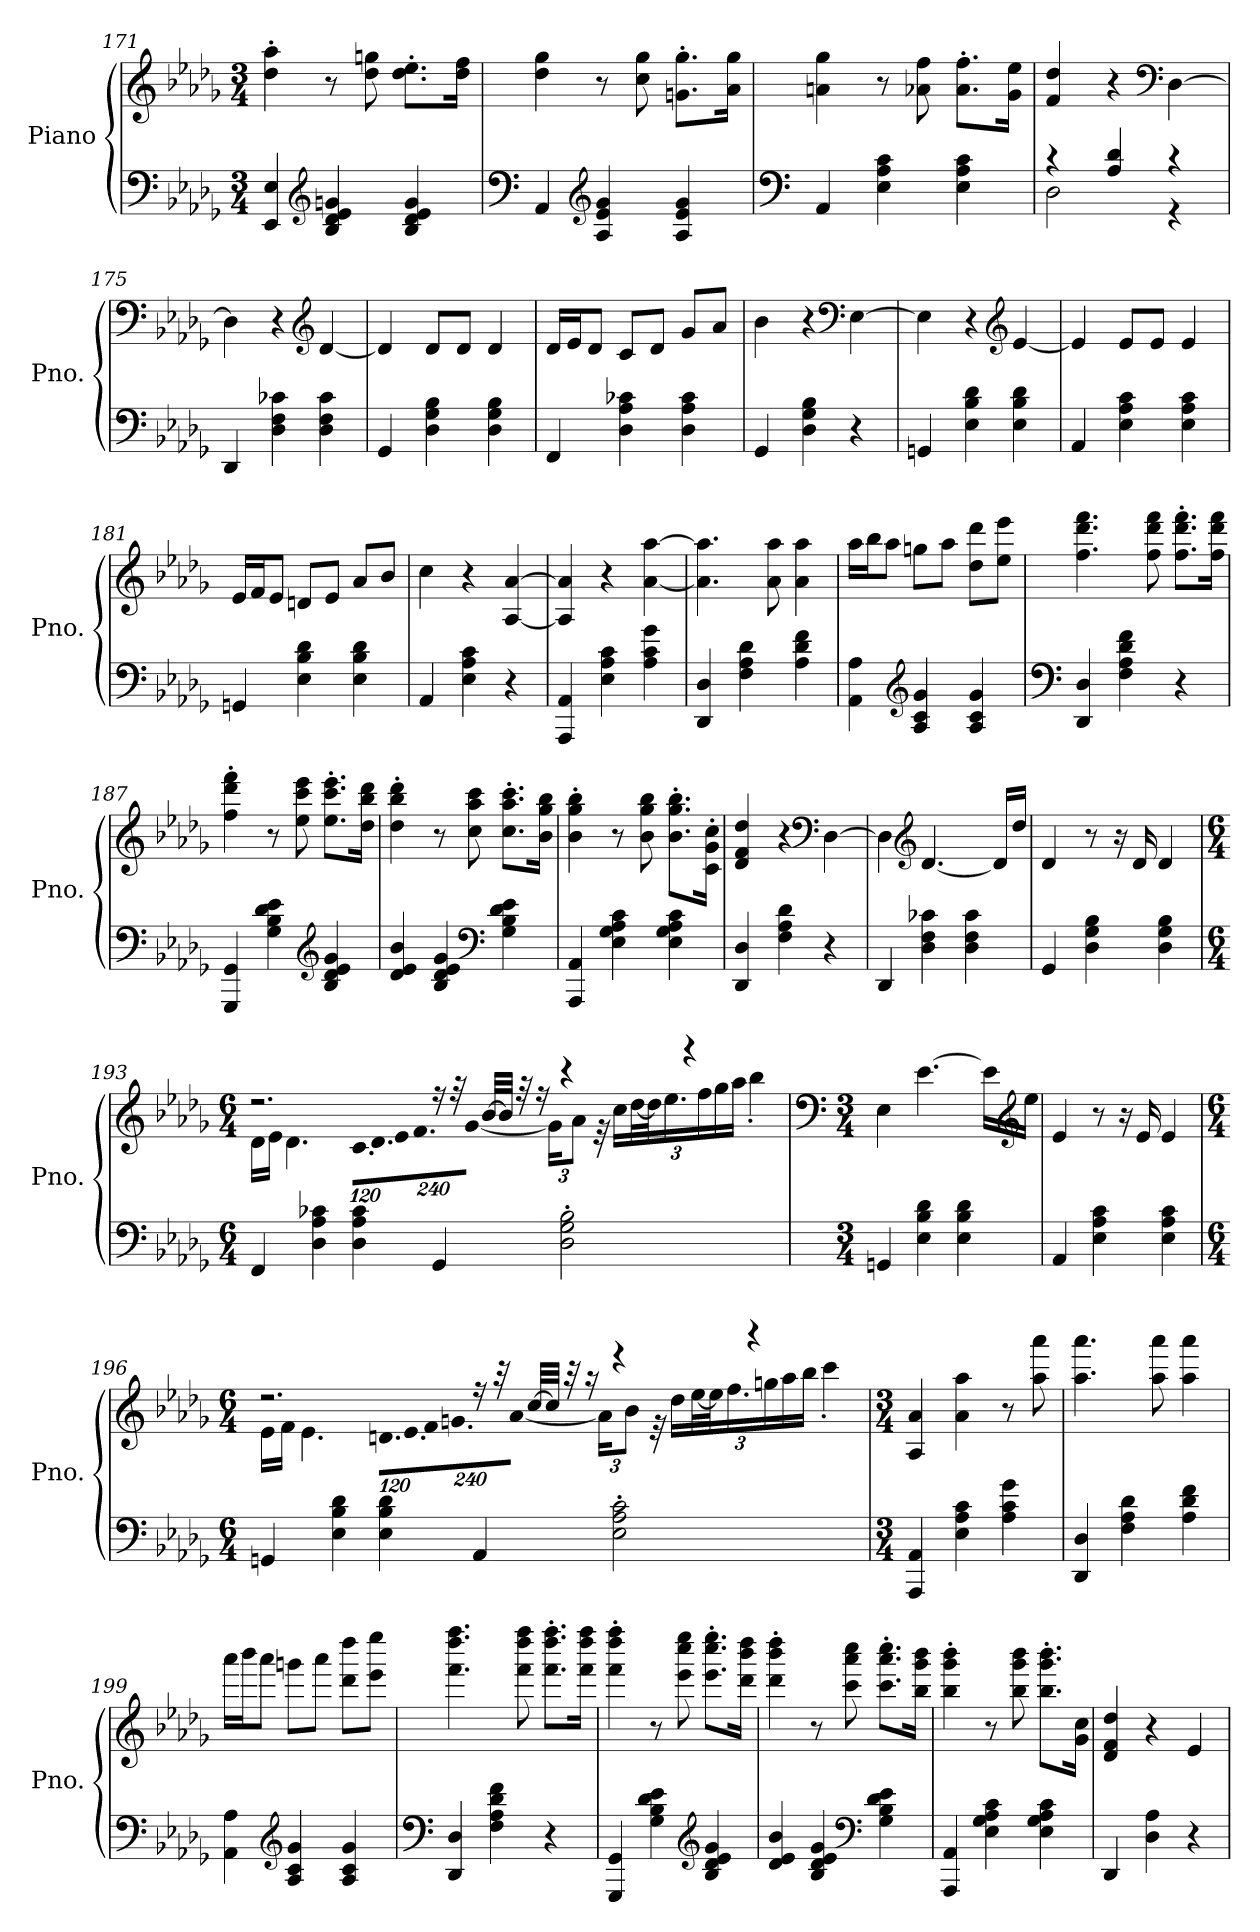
**kern	**kern
*part1	*part1
*staff2	*staff1
*I"Piano	*
*I'Pno.	*
*clefF4	*clefG2
*k[b-e-a-d-g-]	*k[b-e-a-d-g-]
*M3/4	*M3/4
=171	=171
4EE-/ 4E-/	4dd-\' 4aa-\'
*clefG2	*
4B-/ 4d-/ 4e-/ 4gn/	8r
.	8dd-\ 8ggn\
4B-/ 4d-/ 4e-/ 4g/	8.dd-\' 8.ee-\'L
.	16dd-\ 16ff\Jk
=172	=172
*clefF4	*
4AA-/	4dd-\ 4gg-\
*clefG2	*
4A-/ 4e-/ 4g-/	8r
.	8cc\ 8gg-\
4A-/ 4e-/ 4g-/	8.gn\' 8.gg-\'L
.	16a-\ 16gg-\Jk
=173	=173
*clefF4	*
4AA-/	4an\ 4gg-\
4E-\ 4A-\ 4c\	8r
.	8a-X\ 8ff\
4E-\ 4A-\ 4c\	8.a-\' 8.ff\'L
.	16g-\ 16ee-\Jk
!!LO:LB:g=z
=174	=174
*^	*
4r	2D-\	4f/ 4dd-/
4A-/ 4d-/	.	4r
*	*	*clefF4
4r	4r	[4D-\
*v	*v	*
=175	=175
4DD-/	4D-\]
4D-\ 4F\ 4c-X\	4r
*	*clefG2
4D-\ 4F\ 4c-\	[4d-/
=176	=176
4GG-/	4d-/]
4D-\ 4G-\ 4B-\	8d-/L
.	8d-/J
4D-\ 4G-\ 4B-\	4d-/
=177	=177
4FF/	16d-/LL
.	16e-/J
.	8d-/J
4D-\ 4A-\ 4c-X\	8c/L
.	8d-/J
4D-\ 4A-\ 4c-\	8g-/L
.	8a-/J
=178	=178
4GG-/	4b-\
4D-\ 4G-\ 4B-\	4r
*	*clefF4
4r	[4E-\
=179	=179
4GGn/	4E-\]
4E-\ 4B-\ 4d-\	4r
*	*clefG2
4E-\ 4B-\ 4d-\	[4e-/
=180	=180
4AA-/	4e-/]
4E-\ 4A-\ 4c\	8e-/L
.	8e-/J
4E-\ 4A-\ 4c\	4e-/
!!LO:LB:g=z
=181	=181
4GGn/	16e-/LL
.	16f/J
.	8e-/J
4E-\ 4B-\ 4d-\	8dn/L
.	8e-/J
4E-\ 4B-\ 4d-\	8a-/L
.	8b-/J
=182	=182
4AA-/	4cc\
4E-\ 4A-\ 4c\	4r
4r	[4A-/ [4a-/
=183	=183
4AAA-/ 4AA-/	4A-/] 4a-/]
4E-\ 4A-\ 4c\	4r
4A-\ 4c\ 4g-\	[4a-\ [4aa-\
=184	=184
4DD-/ 4D-/	4.a-\] 4.aa-\]
4F\ 4A-\ 4d-\	.
.	8a-\ 8aa-\
4A-\ 4d-\ 4f\	4a-\ 4aa-\
=185	=185
4AA-\ 4A-\	16aa-\LL
.	16bb-\J
.	8aa-\J
*clefG2	*
4A-/ 4c/ 4g-/	8ggn\L
.	8aa-\J
4A-/ 4c/ 4g-/	8dd-\ 8ddd-\L
.	8ee-\ 8eee-\J
=186	=186
*clefF4	*
4DD-/ 4D-/	4.ff\ 4.ddd-\ 4.fff\
4F\ 4A-\ 4d-\ 4f\	.
.	8ff\ 8ddd-\ 8fff\
4r	8.ff\' 8.ddd-\' 8.fff\'L
.	16ff\ 16ddd-\ 16fff\Jk
!!LO:LB:g=z
=187	=187
4GGG-/ 4GG-/	4ff\' 4ddd-\' 4fff\'
4G-\ 4B-\ 4d-\ 4e-\	8r
.	8ee-\ 8ccc\ 8eee-\
*clefG2	*
4B-/ 4d-/ 4e-/ 4g-/	8.ee-\' 8.ccc\' 8.eee-\'L
.	16dd-\ 16bb-\ 16ddd-\Jk
=188	=188
4d-/ 4e-/ 4b-/	4dd-\' 4bb-\' 4ddd-\'
4B-/ 4d-/ 4e-/ 4g-/	8r
.	8cc\ 8aa-\ 8ccc\
*clefF4	*
4G-\ 4B-\ 4d-\ 4e-\	8.cc\' 8.aa-\' 8.ccc\'L
.	16b-\ 16gg-\ 16bb-\Jk
=189	=189
4AAA-/ 4AA-/	4b-\' 4gg-\' 4bb-\'
4E-\ 4G-\ 4A-\ 4c\	8r
.	8b-\ 8gg-\ 8bb-\
4E-\ 4G-\ 4A-\ 4c\	8.b-\' 8.gg-\' 8.bb-\'L
.	16c\' 16g-\' 16cc\'Jk
=190	=190
4DD-/ 4D-/	4d-/ 4f/ 4dd-/
4F\ 4A-\ 4d-\	4r
*	*clefF4
4r	[4D-\
=191	=191
4DD-/	4D-\]
*	*clefG2
4D-\ 4F\ 4c-X\	[4.d-/
4D-\ 4F\ 4c-\	.
.	16d-/LL]
.	16dd-/JJ
!!LO:LB:g=z
=192	=192
4GG-/	4d-/
4D-\ 4G-\ 4B-\	8r
.	16r
.	16d-/
4D-\ 4G-\ 4B-\	4d-/
=193	=193
*M6/4	*M6/4
*	*^
4FF/	2.r	16d-\LL
.	.	16e-\JJ
.	.	4.d-\
4D-\ 4A-\ 4c-X\	.	.
*	*	*Xbrackettup
!	!	!LO:N:vis=32.
4D-\ 4A-\ 4c-\	.	1920%103c\LLL
!	!	!LO:N:vis=32.
.	.	1920%103d-\J
!	!	!LO:N:vis=16
.	.	1920%137e-\
!	!	!LO:N:vis=32.
.	.	1920%103f\L
!	!	!LO:N:vis=256%9
.	.	[960%17g-\JJJk
4GG-/	16r	24g-\KL]
.	.	12a-\J
.	32r	.
.	[32b-/LLL	.
.	32b-/JJJ]	32r
.	32r	16cc\LL
.	16r	.
.	.	[32dd-\L
2D-\' 2G-\' 2B-\'	4r	48dd-\J]
.	.	24.ee-\
.	.	24ff\
.	.	16gg-\
.	.	16aa-\JJ
.	4r	4bb-'\
*	*v	*v
!!LO:LB:g=z
=194	=194
*	*clefF4
*M3/4	*M3/4
4GGn/	4E-\
4E-\ 4B-\ 4d-\	[4.e-\
4E-\ 4B-\ 4d-\	.
.	16e-\LL]
*	*clefG2
.	16ee-\JJ
=195	=195
4AA-/	4e-/
4E-\ 4A-\ 4c\	8r
.	16r
.	16e-/
4E-\ 4A-\ 4c\	4e-/
!!LO:PB:g=z
=196	=196
*M6/4	*M6/4
*	*^
4GGn/	2.r	16e-\LL
.	.	16f\JJ
.	.	4.e-\
4E-\ 4B-\ 4d-\	.	.
!	!	!LO:N:vis=32.
4E-\ 4B-\ 4d-\	.	1920%103dn\LLL
!	!	!LO:N:vis=32.
.	.	1920%103e-\J
!	!	!LO:N:vis=16
.	.	1920%137f\
!	!	!LO:N:vis=32.
.	.	1920%103gn\L
!	!	!LO:N:vis=256%9
.	.	[960%17a-\JJJk
4AA-/	16r	24a-\KL]
.	.	12b-\J
.	32r	.
.	[32cc/LLL	.
.	32cc/JJJ]	32r
.	32r	16dd-\LL
.	16r	.
.	.	[32ee-\L
2E-\' 2A-\' 2c\'	4r	48ee-\J]
.	.	24.ff\
.	.	24ggn\
.	.	16aa-\
.	.	16bb-\JJ
.	4r	4ccc'\
*	*v	*v
=197	=197
*M3/4	*M3/4
4AAA-/ 4AA-/	4A-/ 4a-/
4E-\ 4A-\ 4c\	4a-\ 4aa-\
4A-\ 4c\ 4g-\	8r
.	8aa-\ 8aaa-\
=198	=198
4DD-/ 4D-/	4.aa-\ 4.aaa-\
4F\ 4A-\ 4d-\	.
.	8aa-\ 8aaa-\
4A-\ 4d-\ 4f\	4aa-\ 4aaa-\
!!LO:LB:g=z
=199	=199
4AA-\ 4A-\	16aaa-\LL
.	16bbb-\J
.	8aaa-\J
*clefG2	*
4A-/ 4c/ 4g-/	8gggn\L
.	8aaa-\J
4A-/ 4c/ 4g-/	8ddd-\ 8dddd-\L
.	8eee-\ 8eeee-\J
=200	=200
*clefF4	*
4DD-/ 4D-/	4.fff\ 4.dddd-\ 4.ffff\
4F\ 4A-\ 4d-\ 4f\	.
.	8fff\ 8dddd-\ 8ffff\
4r	8.fff\' 8.dddd-\' 8.ffff\'L
.	16fff\ 16dddd-\ 16ffff\Jk
=201	=201
4GGG-/ 4GG-/	4fff\' 4dddd-\' 4ffff\'
4G-\ 4B-\ 4d-\ 4e-\	8r
.	8eee-\ 8cccc\ 8eeee-\
*clefG2	*
4B-/ 4d-/ 4e-/ 4g-/	8.eee-\' 8.cccc\' 8.eeee-\'L
.	16ddd-\ 16bbb-\ 16dddd-\Jk
=202	=202
4d-/ 4e-/ 4b-/	4ddd-\' 4bbb-\' 4dddd-\'
4B-/ 4d-/ 4e-/ 4g-/	8r
.	8ccc\ 8aaa-\ 8cccc\
*clefF4	*
4G-\ 4B-\ 4d-\ 4e-\	8.ccc\' 8.aaa-\' 8.cccc\'L
.	16bb-\ 16ggg-\ 16bbb-\Jk
!!LO:LB:g=z
=203	=203
4AAA-/ 4AA-/	4bb-\' 4ggg-\' 4bbb-\'
4E-\ 4G-\ 4A-\ 4c\	8r
.	8bb-\ 8ggg-\ 8bbb-\
4E-\ 4G-\ 4A-\ 4c\	8.bb-\' 8.ggg-\' 8.bbb-\'L
.	16g-\ 16cc\Jk
=204	=204
4DD-/	4d-/ 4f/ 4dd-/
4D-\ 4A-\	4r
4r	4e-/
=	=
*-	*-
